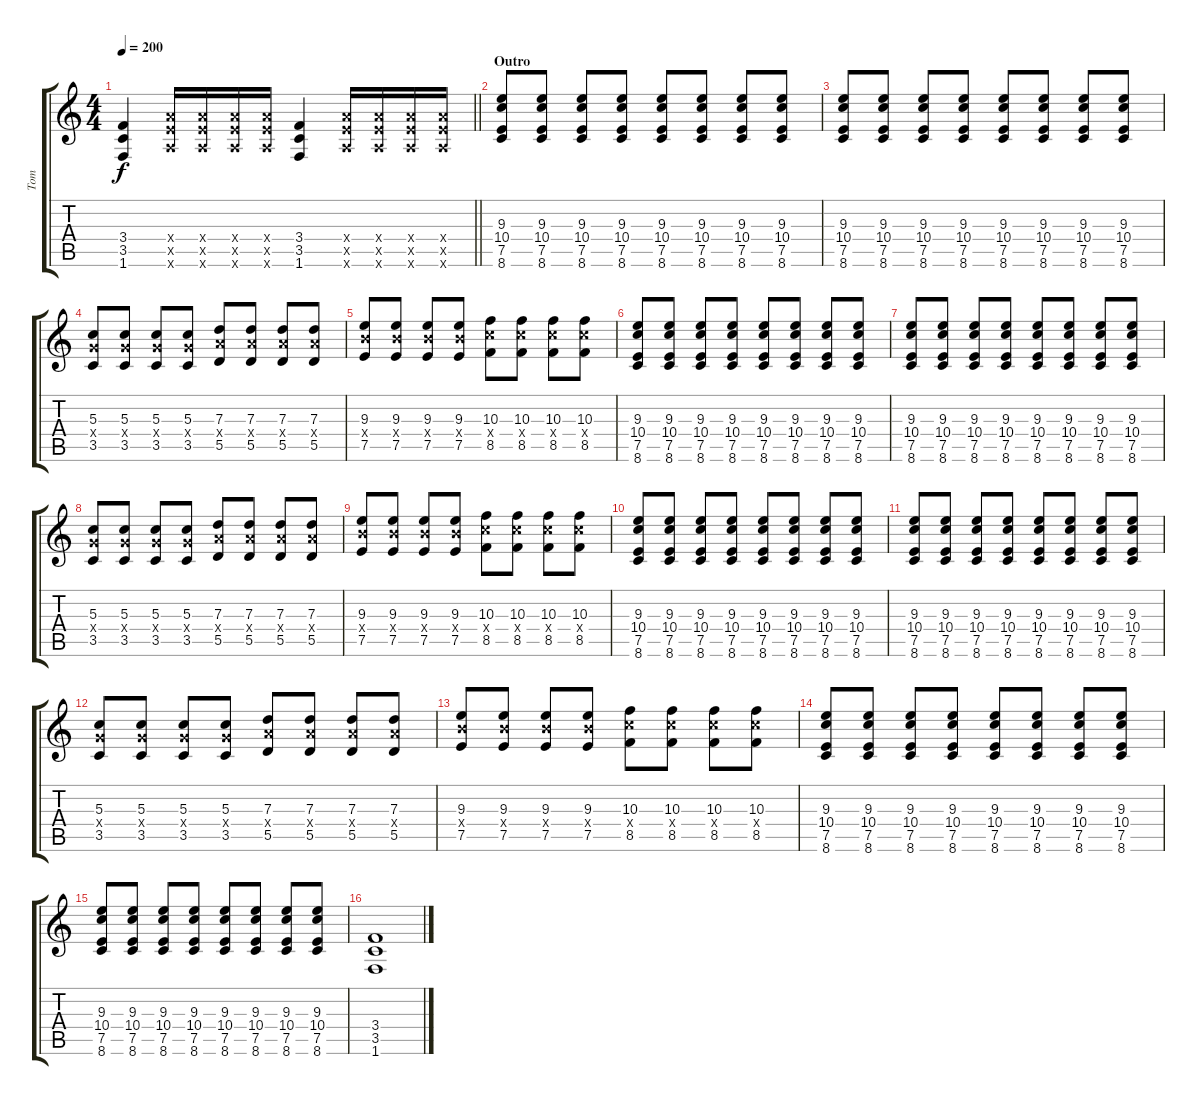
\track ("Tom" "Tom") {instrument overdrivenguitar}
\staff {score tabs}
\tuning (E4 B3 G3 D3 A2 E2) {hide}
\ts (4 4)
\tempo 200
\clef g2
\barLineRight lightlight
\ks c
(3.4 3.5 1.6).4{dy f} (7.4{x} 7.5{x} 5.6{x}).16 (7.4{x} 7.5{x} 5.6{x}).16 (7.4{x} 7.5{x} 5.6{x}).16 (7.4{x} 7.5{x} 5.6{x}).16 (3.4 3.5 1.6).4 (7.4{x} 7.5{x} 5.6{x}).16 (7.4{x} 7.5{x} 5.6{x}).16 (7.4{x} 7.5{x} 5.6{x}).16 (7.4{x} 7.5{x} 5.6{x}).16 |
\section ("" "Outro")
(9.3 10.4 7.5 8.6).8 (9.3 10.4 7.5 8.6).8 (9.3 10.4 7.5 8.6).8 (9.3 10.4 7.5 8.6).8 (9.3 10.4 7.5 8.6).8 (9.3 10.4 7.5 8.6).8 (9.3 10.4 7.5 8.6).8 (9.3 10.4 7.5 8.6).8 |
(9.3 10.4 7.5 8.6).8 (9.3 10.4 7.5 8.6).8 (9.3 10.4 7.5 8.6).8 (9.3 10.4 7.5 8.6).8 (9.3 10.4 7.5 8.6).8 (9.3 10.4 7.5 8.6).8 (9.3 10.4 7.5 8.6).8 (9.3 10.4 7.5 8.6).8 |
(5.3 5.4{x} 3.5).8 (5.3 5.4{x} 3.5).8 (5.3 5.4{x} 3.5).8 (5.3 5.4{x} 3.5).8 (7.3 7.4{x} 5.5).8 (7.3 7.4{x} 5.5).8 (7.3 7.4{x} 5.5).8 (7.3 7.4{x} 5.5).8 |
(9.3 9.4{x} 7.5).8 (9.3 9.4{x} 7.5).8 (9.3 9.4{x} 7.5).8 (9.3 9.4{x} 7.5).8 (10.3 10.4{x} 8.5).8 (10.3 10.4{x} 8.5).8 (10.3 10.4{x} 8.5).8 (10.3 10.4{x} 8.5).8 |
(9.3 10.4 7.5 8.6).8 (9.3 10.4 7.5 8.6).8 (9.3 10.4 7.5 8.6).8 (9.3 10.4 7.5 8.6).8 (9.3 10.4 7.5 8.6).8 (9.3 10.4 7.5 8.6).8 (9.3 10.4 7.5 8.6).8 (9.3 10.4 7.5 8.6).8 |
(9.3 10.4 7.5 8.6).8 (9.3 10.4 7.5 8.6).8 (9.3 10.4 7.5 8.6).8 (9.3 10.4 7.5 8.6).8 (9.3 10.4 7.5 8.6).8 (9.3 10.4 7.5 8.6).8 (9.3 10.4 7.5 8.6).8 (9.3 10.4 7.5 8.6).8 |
(5.3 5.4{x} 3.5).8 (5.3 5.4{x} 3.5).8 (5.3 5.4{x} 3.5).8 (5.3 5.4{x} 3.5).8 (7.3 7.4{x} 5.5).8 (7.3 7.4{x} 5.5).8 (7.3 7.4{x} 5.5).8 (7.3 7.4{x} 5.5).8 |
(9.3 9.4{x} 7.5).8 (9.3 9.4{x} 7.5).8 (9.3 9.4{x} 7.5).8 (9.3 9.4{x} 7.5).8 (10.3 10.4{x} 8.5).8 (10.3 10.4{x} 8.5).8 (10.3 10.4{x} 8.5).8 (10.3 10.4{x} 8.5).8 |
(9.3 10.4 7.5 8.6).8 (9.3 10.4 7.5 8.6).8 (9.3 10.4 7.5 8.6).8 (9.3 10.4 7.5 8.6).8 (9.3 10.4 7.5 8.6).8 (9.3 10.4 7.5 8.6).8 (9.3 10.4 7.5 8.6).8 (9.3 10.4 7.5 8.6).8 |
(9.3 10.4 7.5 8.6).8 (9.3 10.4 7.5 8.6).8 (9.3 10.4 7.5 8.6).8 (9.3 10.4 7.5 8.6).8 (9.3 10.4 7.5 8.6).8 (9.3 10.4 7.5 8.6).8 (9.3 10.4 7.5 8.6).8 (9.3 10.4 7.5 8.6).8 |
(5.3 5.4{x} 3.5).8 (5.3 5.4{x} 3.5).8 (5.3 5.4{x} 3.5).8 (5.3 5.4{x} 3.5).8 (7.3 7.4{x} 5.5).8 (7.3 7.4{x} 5.5).8 (7.3 7.4{x} 5.5).8 (7.3 7.4{x} 5.5).8 |
(9.3 9.4{x} 7.5).8 (9.3 9.4{x} 7.5).8 (9.3 9.4{x} 7.5).8 (9.3 9.4{x} 7.5).8 (10.3 10.4{x} 8.5).8 (10.3 10.4{x} 8.5).8 (10.3 10.4{x} 8.5).8 (10.3 10.4{x} 8.5).8 |
(9.3 10.4 7.5 8.6).8 (9.3 10.4 7.5 8.6).8 (9.3 10.4 7.5 8.6).8 (9.3 10.4 7.5 8.6).8 (9.3 10.4 7.5 8.6).8 (9.3 10.4 7.5 8.6).8 (9.3 10.4 7.5 8.6).8 (9.3 10.4 7.5 8.6).8 |
(9.3 10.4 7.5 8.6).8 (9.3 10.4 7.5 8.6).8 (9.3 10.4 7.5 8.6).8 (9.3 10.4 7.5 8.6).8 (9.3 10.4 7.5 8.6).8 (9.3 10.4 7.5 8.6).8 (9.3 10.4 7.5 8.6).8 (9.3 10.4 7.5 8.6).8 |
(3.4 3.5 1.6).1
